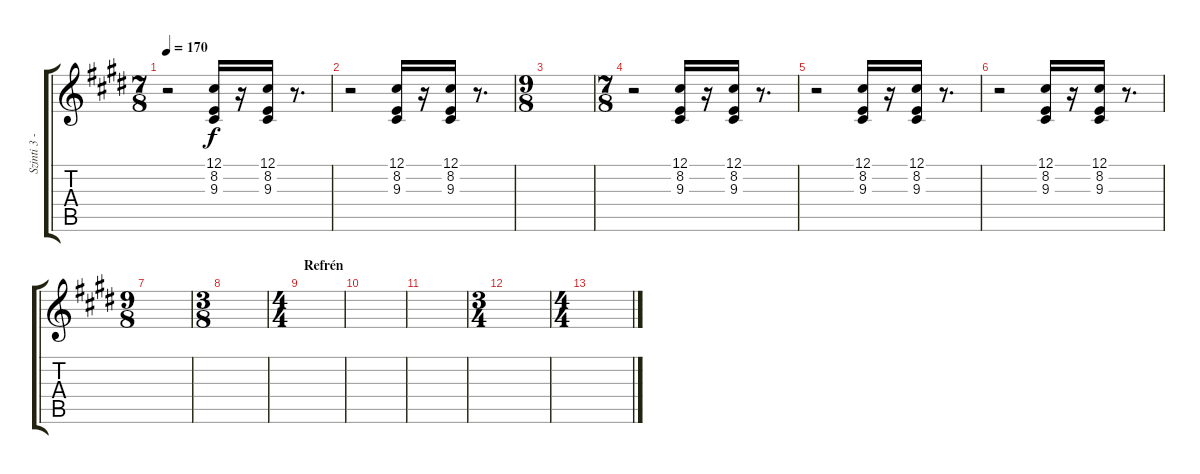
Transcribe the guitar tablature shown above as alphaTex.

\track ("Szinti 3 - French Horn" "Szinti 3 -") {instrument frenchhorn}
\staff {score tabs}
\tuning (Db4 Ab3 E3 B2 Gb2 Db2) {hide}
\ts (7 8)
\tempo 170
\clef g2
\ks c#minor
r.2{dy f} (12.1 8.2 9.3).16 r.16 (12.1 8.2 9.3).16 r.8{d} |
r.2 (12.1 8.2 9.3).16 r.16 (12.1 8.2 9.3).16 r.8{d} |
\ts (9 8)
|
\ts (7 8)
r.2 (12.1 8.2 9.3).16 r.16 (12.1 8.2 9.3).16 r.8{d} |
r.2 (12.1 8.2 9.3).16 r.16 (12.1 8.2 9.3).16 r.8{d} |
r.2 (12.1 8.2 9.3).16 r.16 (12.1 8.2 9.3).16 r.8{d} |
\ts (9 8)
|
\ts (3 8)
|
\ts (4 4)
\section ("" "Refrén")
|
|
|
\ts (3 4)
|
\ts (4 4)
